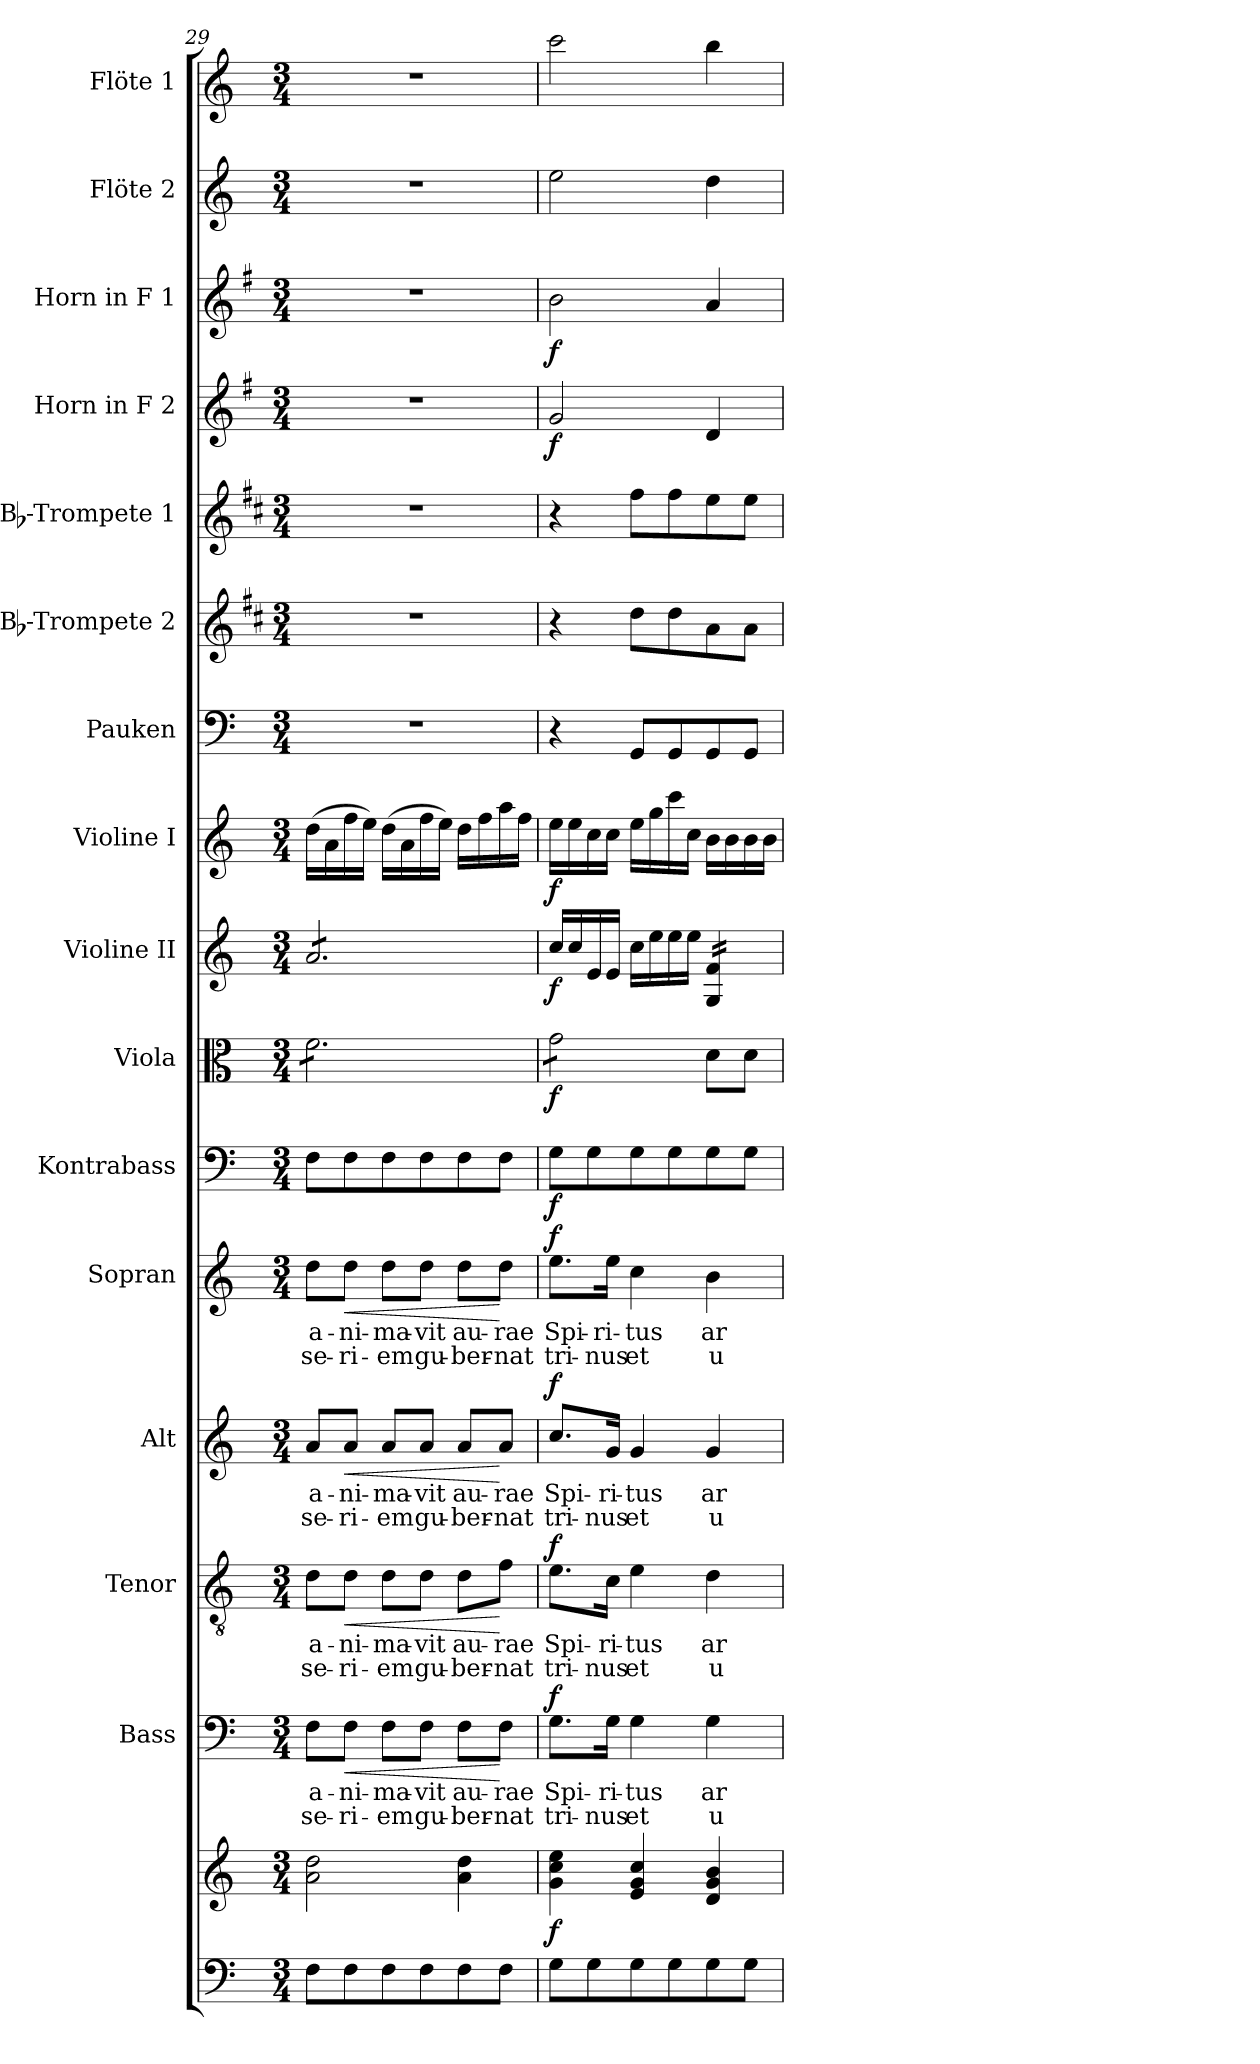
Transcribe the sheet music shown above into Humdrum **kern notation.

**kern	**kern	**dynam	**kern	**text	**text	**dynam	**kern	**text	**text	**dynam	**kern	**text	**text	**dynam	**kern	**text	**text	**dynam	**kern	**dynam	**kern	**dynam	**kern	**dynam	**kern	**dynam	**kern	**kern	**kern	**kern	**dynam	**kern	**dynam	**kern	**kern
*part16	*part16	*part16	*part15	*part15	*part15	*part15	*part14	*part14	*part14	*part14	*part13	*part13	*part13	*part13	*part12	*part12	*part12	*part12	*part11	*part11	*part10	*part10	*part9	*part9	*part8	*part8	*part7	*part6	*part5	*part4	*part4	*part3	*part3	*part2	*part1
*staff17	*staff16	*staff16/17	*staff15	*staff15	*staff15	*staff15	*staff14	*staff14	*staff14	*staff14	*staff13	*staff13	*staff13	*staff13	*staff12	*staff12	*staff12	*staff12	*staff11	*staff11	*staff10	*staff10	*staff9	*staff9	*staff8	*staff8	*staff7	*staff6	*staff5	*staff4	*staff4	*staff3	*staff3	*staff2	*staff1
*	*	*	*I"Bass	*	*	*	*I"Tenor	*	*	*	*I"Alt	*	*	*	*I"Sopran	*	*	*	*I"Kontrabass	*	*I"Viola	*	*I"Violine II	*	*I"Violine I	*	*I"Pauken	*I"Bb-Trompete 2	*I"Bb-Trompete 1	*I"Horn in F 2	*	*I"Horn in F 1	*	*I"Flöte 2	*I"Flöte 1
*	*	*	*I'B.	*	*	*	*I'T.	*	*	*	*I'A.	*	*	*	*I'S.	*	*	*	*I'Kb.	*	*I'Vla.	*	*I'Vl. II	*	*I'Vl. I	*	*I'Pk.	*I'Bb Trp. 2	*I'Bb Trp. 1	*	*	*	*	*I'Fl. 2	*I'Fl. 1
*clefF4	*clefG2	*	*clefF4	*	*	*	*clefGv2	*	*	*	*clefG2	*	*	*	*clefG2	*	*	*	*clefF4	*	*clefC3	*	*clefG2	*	*clefG2	*	*clefF4	*clefG2	*clefG2	*clefG2	*	*clefG2	*	*clefG2	*clefG2
*	*	*	*	*	*	*	*	*	*	*	*	*	*	*	*	*	*	*	*ITrd7c12	*	*	*	*	*	*	*	*	*ITrd1c2	*ITrd1c2	*ITrd4c7	*	*ITrd4c7	*	*	*
*k[]	*k[]	*	*k[]	*	*	*	*k[]	*	*	*	*k[]	*	*	*	*k[]	*	*	*	*k[]	*	*k[]	*	*k[]	*	*k[]	*	*k[]	*k[]	*k[]	*k[]	*	*k[]	*	*k[]	*k[]
*C:	*C:	*	*C:	*	*	*	*C:	*	*	*	*C:	*	*	*	*C:	*	*	*	*C:	*	*C:	*	*C:	*	*C:	*	*C:	*C:	*C:	*C:	*	*C:	*	*C:	*C:
*M3/4	*M3/4	*	*M3/4	*	*	*	*M3/4	*	*	*	*M3/4	*	*	*	*M3/4	*	*	*	*M3/4	*	*M3/4	*	*M3/4	*	*M3/4	*	*M3/4	*M3/4	*M3/4	*M3/4	*	*M3/4	*	*M3/4	*M3/4
=29	=29	=29	=29	=29	=29	=29	=29	=29	=29	=29	=29	=29	=29	=29	=29	=29	=29	=29	=29	=29	=29	=29	=29	=29	=29	=29	=29	=29	=29	=29	=29	=29	=29	=29	=29
!	!	!	!	!LO:LY:b	!LO:LY:b	!	!	!LO:LY:b	!LO:LY:b	!	!	!LO:LY:b	!LO:LY:b	!	!	!LO:LY:b	!LO:LY:b	!	!	!	!	!	!	!	!	!	!	!	!	!	!	!	!	!	!
*	*	*	*	*	*	*	*	*	*	*	*	*	*	*	*	*	*	*	*	*	*tremolo	*	*	*	*	*	*	*	*	*	*	*	*	*	*
*	*	*	*	*	*	*	*	*	*	*	*	*	*	*	*	*	*	*	*	*	*	*	*tremolo	*	*	*	*	*	*	*	*	*	*	*	*
8F\L	2a\ 2dd\	.	8F\L	a-	se-	.	8d\L	a-	se-	.	8a/L	a-	se-	.	8dd\L	a-	se-	.	8FF\L	.	8f\L	.	8a/L	.	(>16dd\LL	.	2.r	2.r	2.r	2.r	.	2.r	.	2.r	2.r
.	.	.	.	.	.	.	.	.	.	.	.	.	.	.	.	.	.	.	.	.	.	.	.	.	16a\	.	.	.	.	.	.	.	.	.	.
!	!	!	!	!LO:LY:b	!LO:LY:b	!LO:HP:b	!	!LO:LY:b	!LO:LY:b	!LO:HP:b	!	!LO:LY:b	!LO:LY:b	!LO:HP:b	!	!LO:LY:b	!LO:LY:b	!LO:HP:b	!	!	!	!	!	!	!	!	!	!	!	!	!	!	!	!	!
8F\	.	.	8F\J	-ni-	-ri-	<	8d\J	-ni-	-ri-	<	8a/J	-ni-	-ri-	<	8dd\J	-ni-	-ri-	<	8FF\	.	8f\	.	8a/	.	16ff\	.	.	.	.	.	.	.	.	.	.
.	.	.	.	.	.	.	.	.	.	.	.	.	.	.	.	.	.	.	.	.	.	.	.	.	16ee\JJ)	.	.	.	.	.	.	.	.	.	.
!	!	!	!	!LO:LY:b	!LO:LY:b	!	!	!LO:LY:b	!LO:LY:b	!	!	!LO:LY:b	!LO:LY:b	!	!	!LO:LY:b	!LO:LY:b	!	!	!	!	!	!	!	!	!	!	!	!	!	!	!	!	!	!
8F\	.	.	8F\L	-ma-	-em	.	8d\L	-ma-	-em	.	8a/L	-ma-	-em	.	8dd\L	-ma-	-em	.	8FF\	.	8f\	.	8a/	.	(>16dd\LL	.	.	.	.	.	.	.	.	.	.
.	.	.	.	.	.	.	.	.	.	.	.	.	.	.	.	.	.	.	.	.	.	.	.	.	16a\	.	.	.	.	.	.	.	.	.	.
!	!	!	!	!LO:LY:b	!LO:LY:b	!	!	!LO:LY:b	!LO:LY:b	!	!	!LO:LY:b	!LO:LY:b	!	!	!LO:LY:b	!LO:LY:b	!	!	!	!	!	!	!	!	!	!	!	!	!	!	!	!	!	!
8F\	.	.	8F\J	-vit	gu-	.	8d\J	-vit	gu-	.	8a/J	-vit	gu-	.	8dd\J	-vit	gu-	.	8FF\	.	8f\	.	8a/	.	16ff\	.	.	.	.	.	.	.	.	.	.
.	.	.	.	.	.	.	.	.	.	.	.	.	.	.	.	.	.	.	.	.	.	.	.	.	16ee\JJ)	.	.	.	.	.	.	.	.	.	.
!	!	!	!	!LO:LY:b	!LO:LY:b	!	!	!LO:LY:b	!LO:LY:b	!	!	!LO:LY:b	!LO:LY:b	!	!	!LO:LY:b	!LO:LY:b	!	!	!	!	!	!	!	!	!	!	!	!	!	!	!	!	!	!
8F\	4a\ 4dd\	.	8F\L	au-	-ber-	.	8d\L	au-	-ber-	.	8a/L	au-	-ber-	.	8dd\L	au-	-ber-	.	8FF\	.	8f\	.	8a/	.	16dd\LL	.	.	.	.	.	.	.	.	.	.
.	.	.	.	.	.	.	.	.	.	.	.	.	.	.	.	.	.	.	.	.	.	.	.	.	16ff\	.	.	.	.	.	.	.	.	.	.
!	!	!	!	!LO:LY:b	!LO:LY:b	!	!	!LO:LY:b	!LO:LY:b	!	!	!LO:LY:b	!LO:LY:b	!	!	!LO:LY:b	!LO:LY:b	!	!	!	!	!	!	!	!	!	!	!	!	!	!	!	!	!	!
8F\J	.	.	8F\J	-rae	-nat	[	8f\J	-rae	-nat	[	8a/J	-rae	-nat	[	8dd\J	-rae	-nat	[	8FF\J	.	8f\J	.	8a/J	.	16aa\	.	.	.	.	.	.	.	.	.	.
*	*	*	*	*	*	*	*	*	*	*	*	*	*	*	*	*	*	*	*	*	*	*	*Xtremolo	*	*	*	*	*	*	*	*	*	*	*	*
.	.	.	.	.	.	.	.	.	.	.	.	.	.	.	.	.	.	.	.	.	.	.	.	.	16ff\JJ	.	.	.	.	.	.	.	.	.	.
=30	=30	=30	=30	=30	=30	=30	=30	=30	=30	=30	=30	=30	=30	=30	=30	=30	=30	=30	=30	=30	=30	=30	=30	=30	=30	=30	=30	=30	=30	=30	=30	=30	=30	=30	=30
!	!	!LO:DY:b	!	!LO:LY:b	!LO:LY:b	!LO:DY:a	!	!LO:LY:b	!LO:LY:b	!LO:DY:a	!	!LO:LY:b	!LO:LY:b	!LO:DY:a	!	!LO:LY:b	!LO:LY:b	!LO:DY:a	!	!LO:DY:b	!	!LO:DY:b	!	!LO:DY:b	!	!LO:DY:b	!	!	!	!	!LO:DY:b	!	!LO:DY:b	!	!
8G\L	4g\ 4cc\ 4ee\	f	8.G\L	Spi-	tri-	f	8.e\L	Spi-	tri-	f	8.cc/L	Spi-	tri-	f	8.ee\L	Spi-	tri-	f	8GG\L	f	8g\L	f	16cc/LL	f	16ee\LL	f	4r	4r	4r	2c/	f	2e\	f	2ee\	2ccc\
.	.	.	.	.	.	.	.	.	.	.	.	.	.	.	.	.	.	.	.	.	.	.	16cc/	.	16ee\	.	.	.	.	.	.	.	.	.	.
8G\	.	.	.	.	.	.	.	.	.	.	.	.	.	.	.	.	.	.	8GG\	.	8g\	.	16e/	.	16cc\	.	.	.	.	.	.	.	.	.	.
!	!	!	!	!LO:LY:b	!LO:LY:b	!	!	!LO:LY:b	!LO:LY:b	!	!	!LO:LY:b	!LO:LY:b	!	!	!LO:LY:b	!LO:LY:b	!	!	!	!	!	!	!	!	!	!	!	!	!	!	!	!	!	!
.	.	.	16G\Jk	-ri-	-nus	.	16c\Jk	-ri-	-nus	.	16g/Jk	-ri-	-nus	.	16ee\Jk	-ri-	-nus	.	.	.	.	.	16e/JJ	.	16cc\JJ	.	.	.	.	.	.	.	.	.	.
!	!	!	!	!LO:LY:b	!LO:LY:b	!	!	!LO:LY:b	!LO:LY:b	!	!	!LO:LY:b	!LO:LY:b	!	!	!LO:LY:b	!LO:LY:b	!	!	!	!	!	!	!	!	!	!	!	!	!	!	!	!	!	!
8G\	4e/ 4g/ 4cc/	.	4G\	-tus	et	.	4e\	-tus	et	.	4g/	-tus	et	.	4cc\	-tus	et	.	8GG\	.	8g\	.	16cc\LL	.	16ee\LL	.	8GG/L	8cc\L	8ee\L	.	.	.	.	.	.
.	.	.	.	.	.	.	.	.	.	.	.	.	.	.	.	.	.	.	.	.	.	.	16ee\	.	16gg\	.	.	.	.	.	.	.	.	.	.
8G\	.	.	.	.	.	.	.	.	.	.	.	.	.	.	.	.	.	.	8GG\	.	8g\J	.	16ee\	.	16ccc\	.	8GG/	8cc\	8ee\	.	.	.	.	.	.
*	*	*	*	*	*	*	*	*	*	*	*	*	*	*	*	*	*	*	*	*	*Xtremolo	*	*	*	*	*	*	*	*	*	*	*	*	*	*
.	.	.	.	.	.	.	.	.	.	.	.	.	.	.	.	.	.	.	.	.	.	.	16ee\JJ	.	16cc\JJ	.	.	.	.	.	.	.	.	.	.
!	!	!	!	!LO:LY:b	!LO:LY:b	!	!	!LO:LY:b	!LO:LY:b	!	!	!LO:LY:b	!LO:LY:b	!	!	!LO:LY:b	!LO:LY:b	!	!	!	!	!	!	!	!	!	!	!	!	!	!	!	!	!	!
*	*	*	*	*	*	*	*	*	*	*	*	*	*	*	*	*	*	*	*	*	*	*	*tremolo	*	*	*	*	*	*	*	*	*	*	*	*
8G\	4d/ 4g/ 4b/	.	4G\	ar-	u-	.	4d\	ar-	u-	.	4g/	ar-	u-	.	4b\	ar-	u-	.	8GG\	.	8d\L	.	16G/ 16f/LL	.	16b\LL	.	8GG/	8g\	8dd\	4G/	.	4d/	.	4dd\	4bb\
.	.	.	.	.	.	.	.	.	.	.	.	.	.	.	.	.	.	.	.	.	.	.	16G/ 16f/	.	16b\	.	.	.	.	.	.	.	.	.	.
8G\J	.	.	.	.	.	.	.	.	.	.	.	.	.	.	.	.	.	.	8GG\J	.	8d\J	.	16G/ 16f/	.	16b\	.	8GG/J	8g\J	8dd\J	.	.	.	.	.	.
.	.	.	.	.	.	.	.	.	.	.	.	.	.	.	.	.	.	.	.	.	.	.	16G/ 16f/JJ	.	16b\JJ	.	.	.	.	.	.	.	.	.	.
*	*	*	*	*	*	*	*	*	*	*	*	*	*	*	*	*	*	*	*	*	*	*	*Xtremolo	*	*	*	*	*	*	*	*	*	*	*	*
=	=	=	=	=	=	=	=	=	=	=	=	=	=	=	=	=	=	=	=	=	=	=	=	=	=	=	=	=	=	=	=	=	=	=	=
*-	*-	*-	*-	*-	*-	*-	*-	*-	*-	*-	*-	*-	*-	*-	*-	*-	*-	*-	*-	*-	*-	*-	*-	*-	*-	*-	*-	*-	*-	*-	*-	*-	*-	*-	*-
